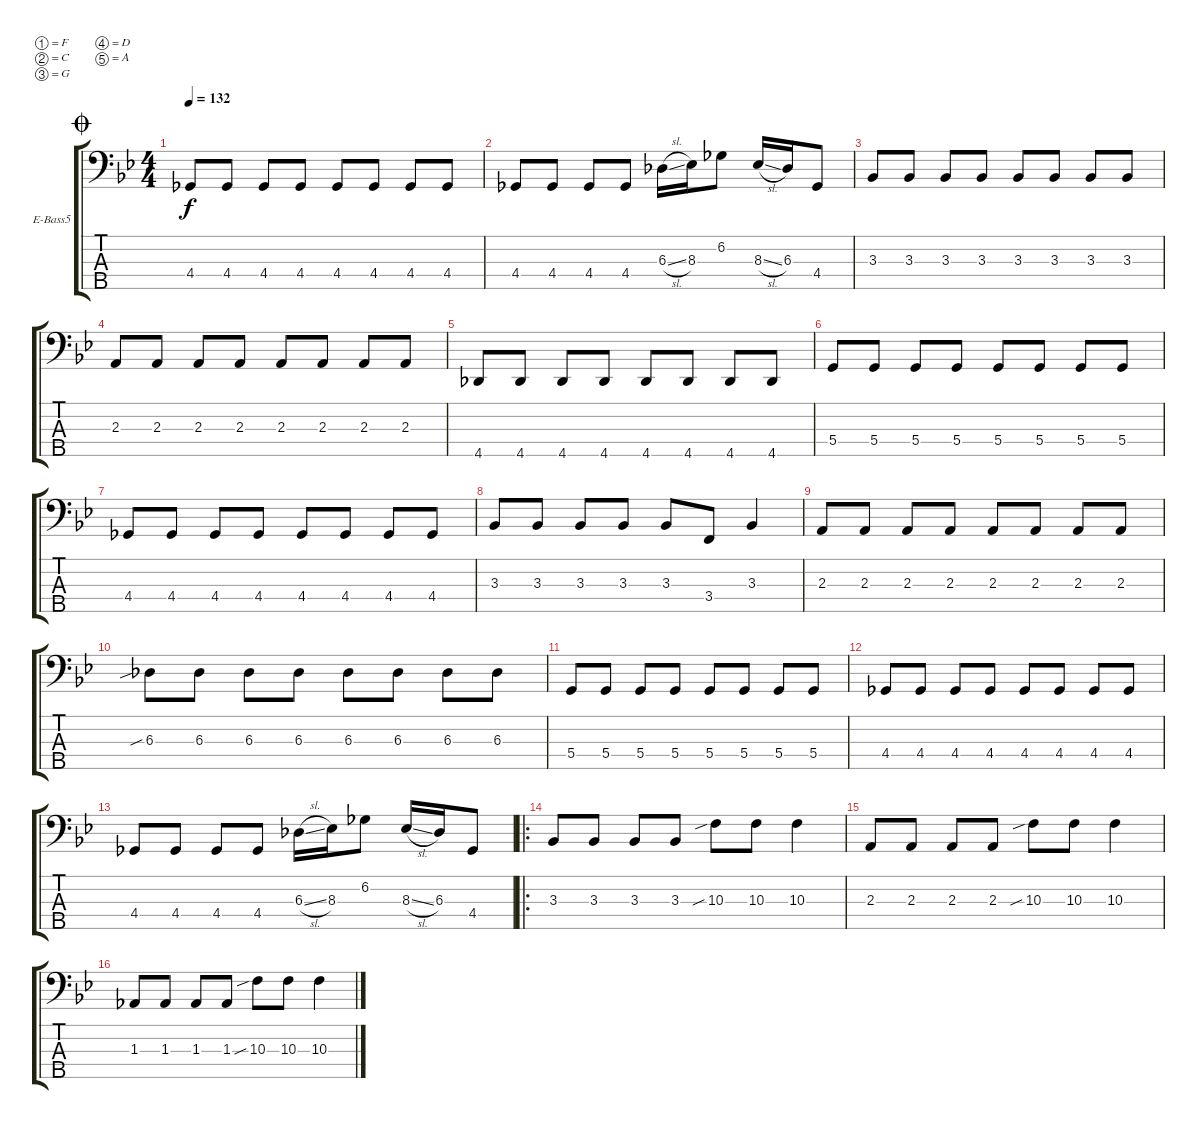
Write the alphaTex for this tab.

\bracketExtendMode groupsimilarinstruments
\firstSystemTrackNameOrientation horizontal
\otherSystemsTrackNameOrientation horizontal
\track ("Untitled" "E-Bass5") {instrument electricbassfinger}
\staff {score tabs}
\tuning (F2 C2 G1 D1 A0)
\ts (4 4)
\jump coda
\tempo 132
\clef f4
\ks bb
4.4.8{dy f} 4.4.8 4.4.8 4.4.8 4.4.8 4.4.8 4.4.8 4.4.8 |
4.4.8 4.4.8 4.4.8 4.4.8 6.3{sl}.16 8.3.16 6.2.8 8.3{sl}.16 6.3.16 4.4.8 |
3.3.8 3.3.8 3.3.8 3.3.8 3.3.8 3.3.8 3.3.8 3.3.8 |
2.3.8 2.3.8 2.3.8 2.3.8 2.3.8 2.3.8 2.3.8 2.3.8 |
4.5.8 4.5.8 4.5.8 4.5.8 4.5.8 4.5.8 4.5.8 4.5.8 |
5.4.8 5.4.8 5.4.8 5.4.8 5.4.8 5.4.8 5.4.8 5.4.8 |
4.4.8 4.4.8 4.4.8 4.4.8 4.4.8 4.4.8 4.4.8 4.4.8 |
3.3.8 3.3.8 3.3.8 3.3.8 3.3.8 3.4.8 3.3.4 |
2.3.8 2.3.8 2.3.8 2.3.8 2.3.8 2.3.8 2.3.8 2.3.8 |
6.3{sib}.8 6.3.8 6.3.8 6.3.8 6.3.8 6.3.8 6.3.8 6.3.8 |
5.4.8 5.4.8 5.4.8 5.4.8 5.4.8 5.4.8 5.4.8 5.4.8 |
4.4.8 4.4.8 4.4.8 4.4.8 4.4.8 4.4.8 4.4.8 4.4.8 |
4.4.8 4.4.8 4.4.8 4.4.8 6.3{sl}.16 8.3.16 6.2.8 8.3{sl}.16 6.3.16 4.4.8 |
\ro
3.3.8 3.3.8 3.3.8 3.3.8 10.3{sib}.8 10.3.8 10.3.4 |
2.3.8 2.3.8 2.3.8 2.3.8 10.3{sib}.8 10.3.8 10.3.4 |
1.3.8 1.3.8 1.3.8 1.3.8 10.3{sib}.8 10.3.8 10.3.4
